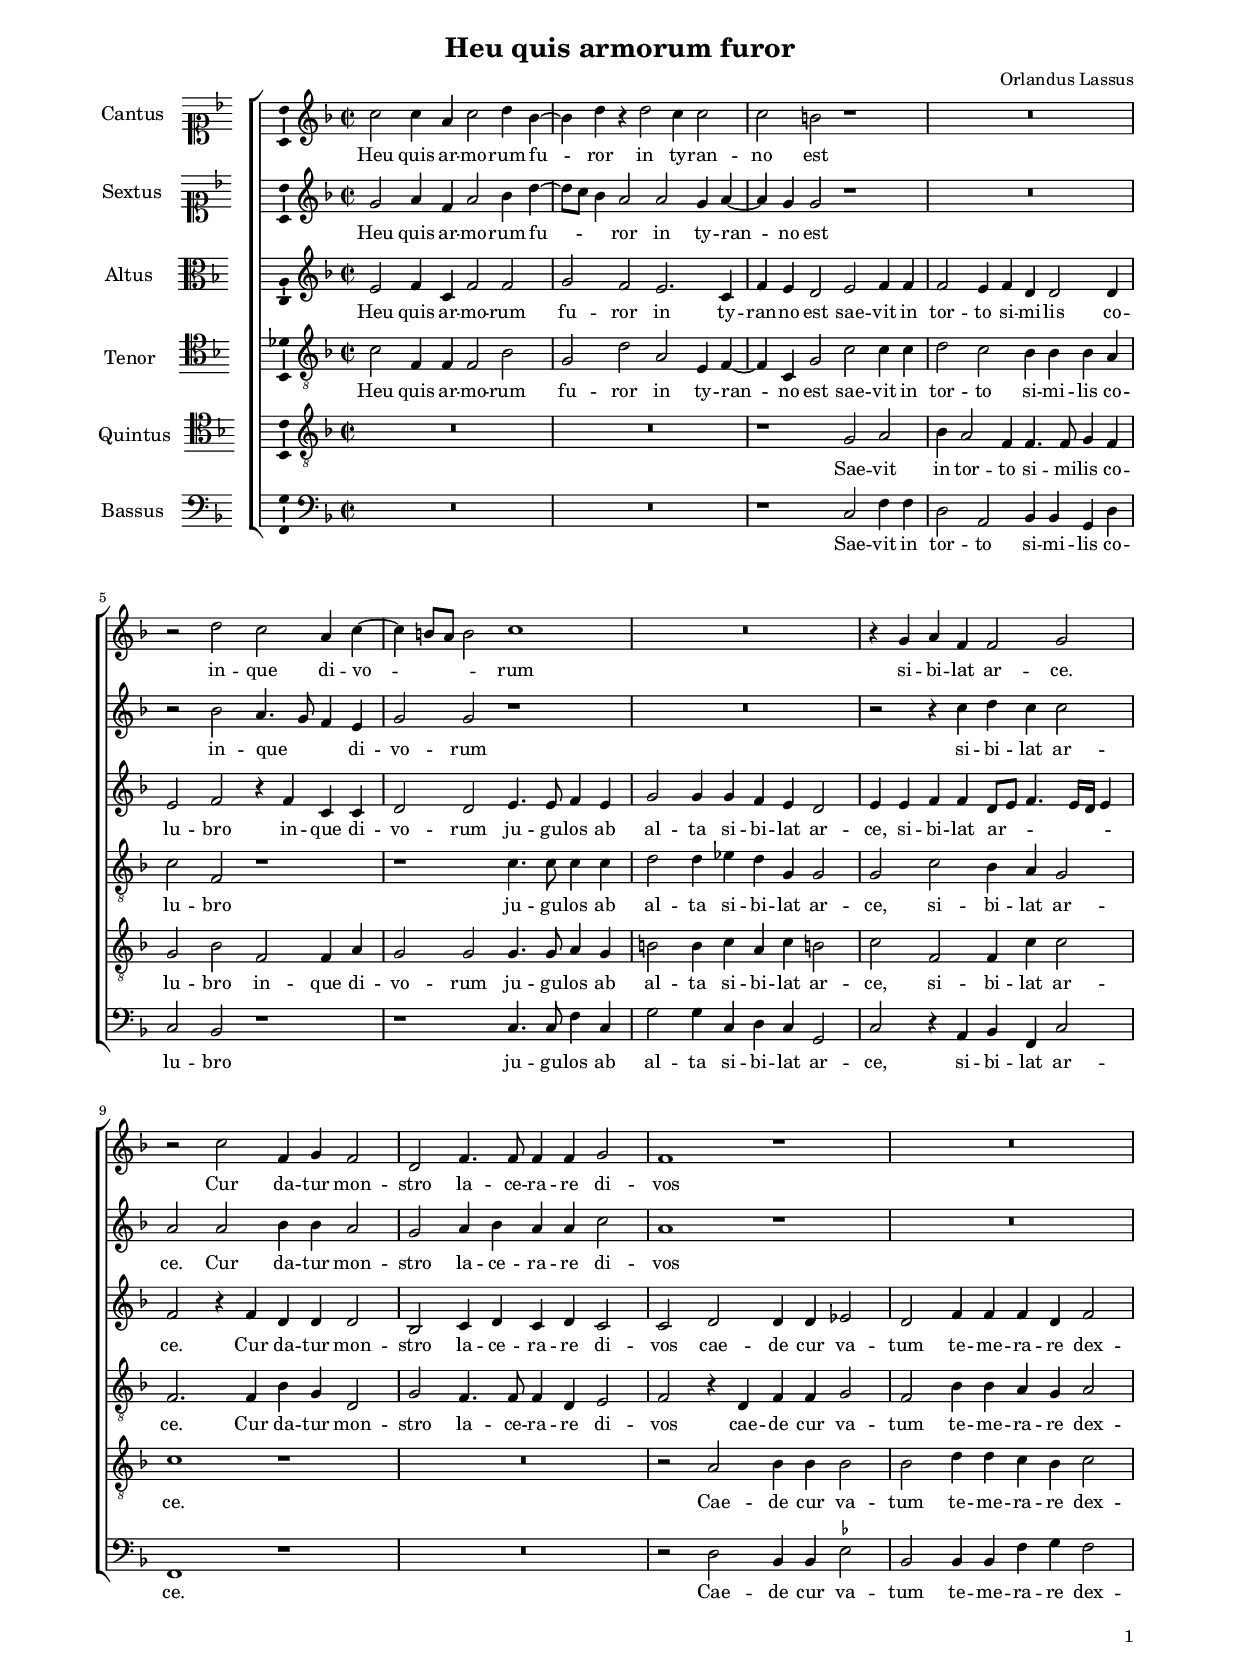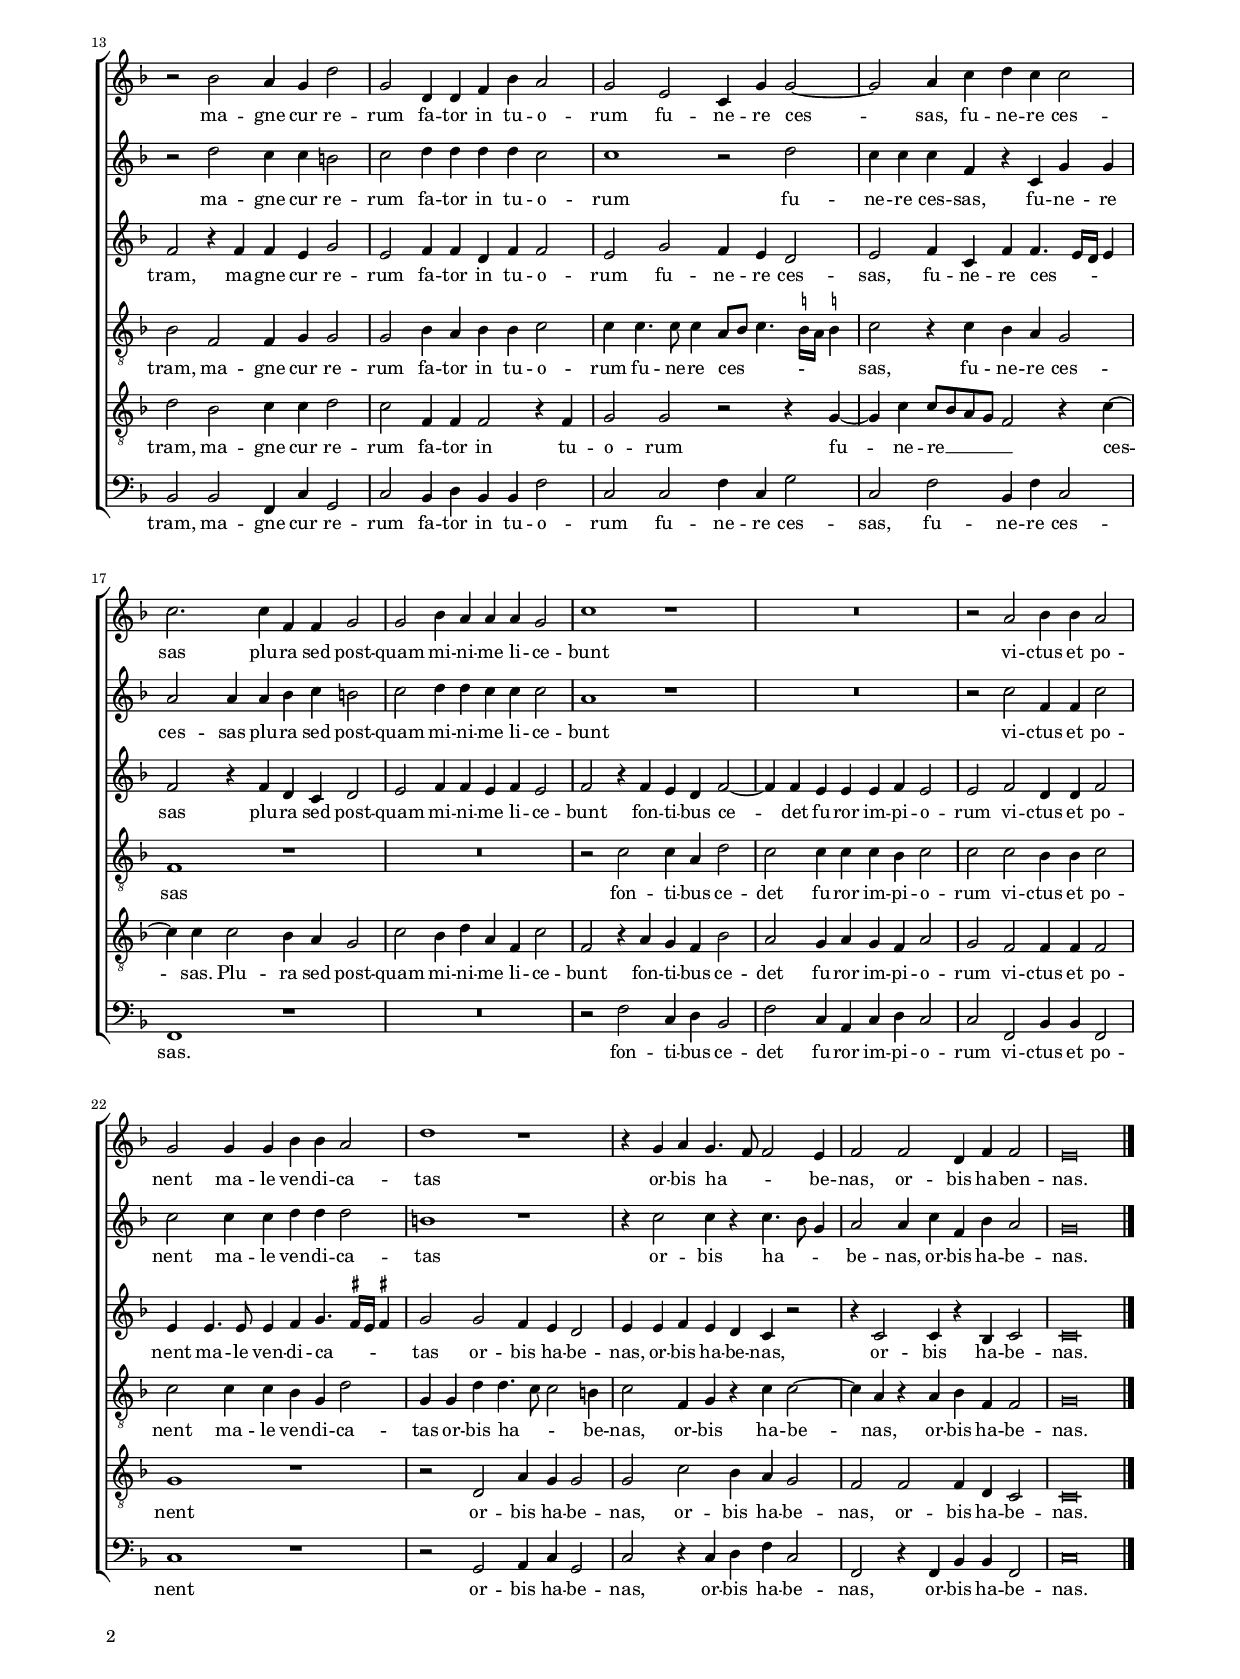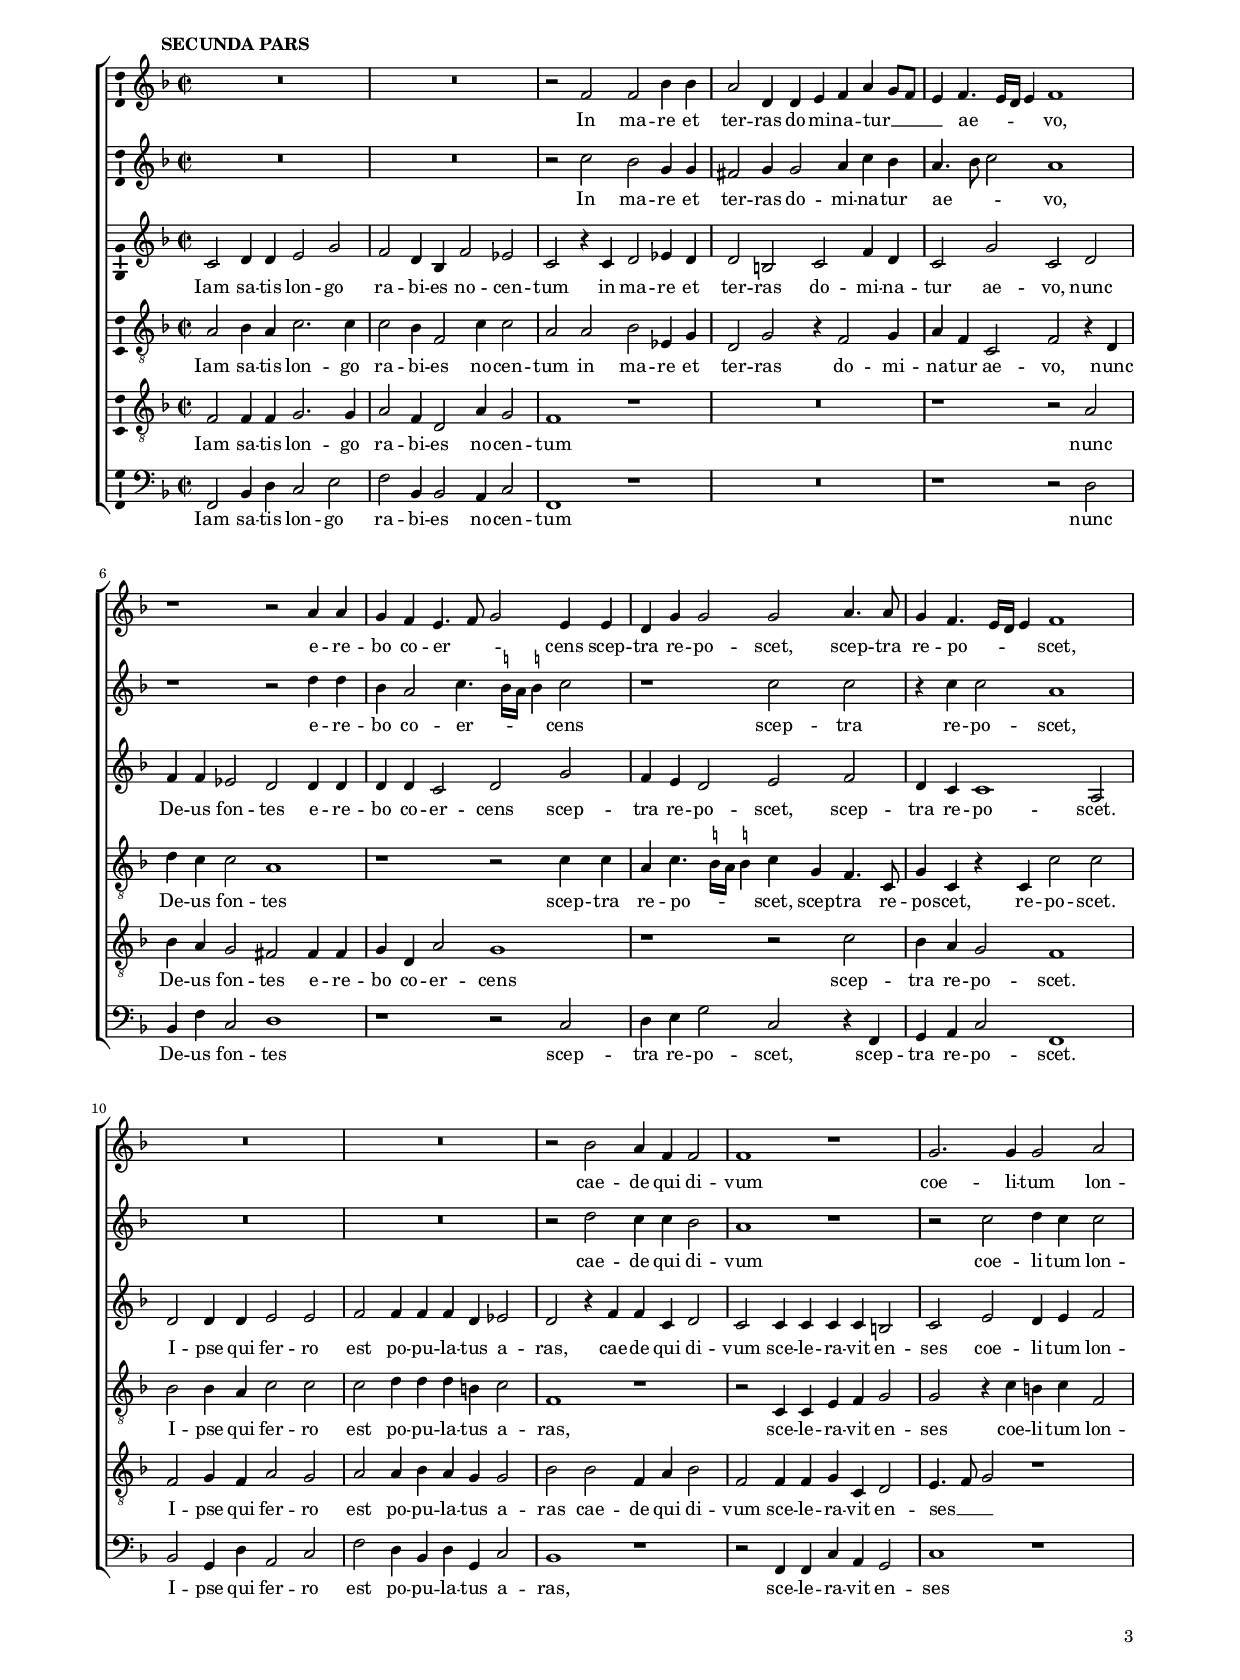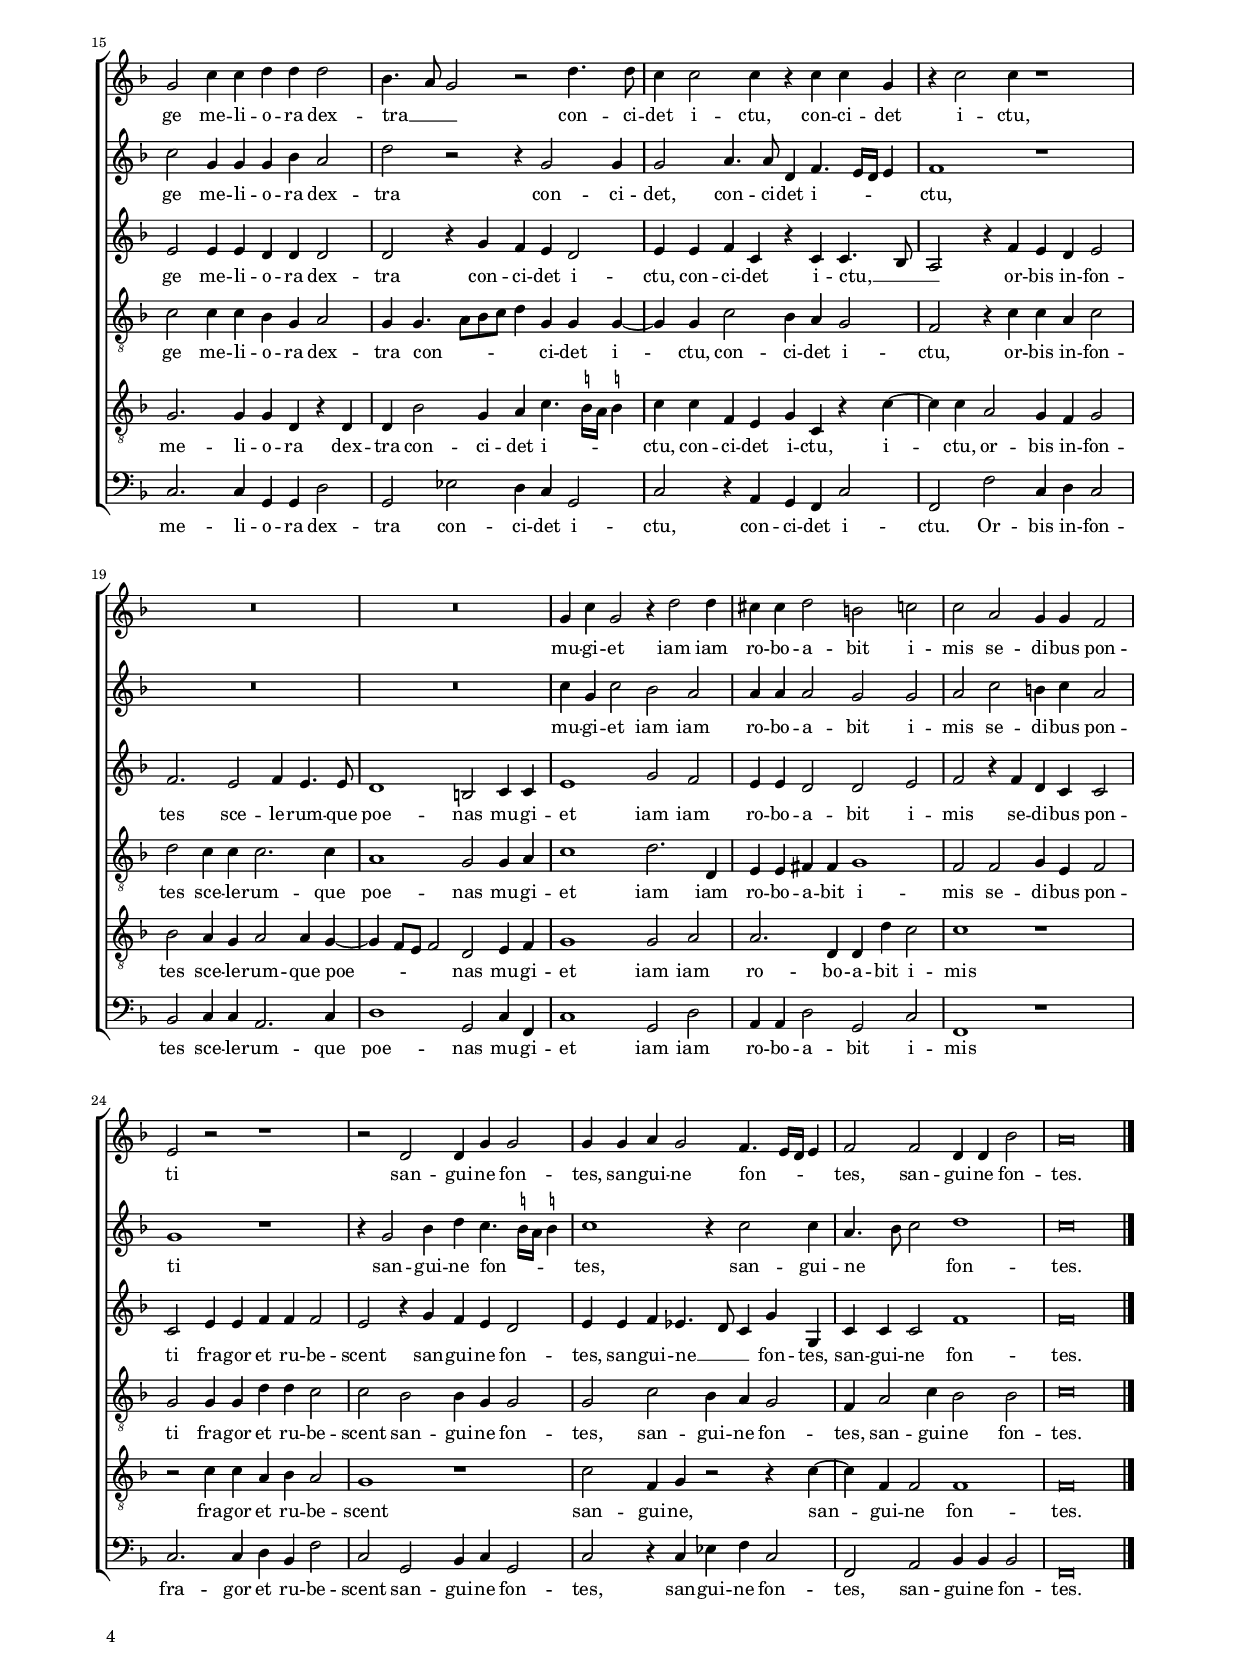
\header
{
  title="Heu quis armorum furor"
  composer="Orlandus Lassus"
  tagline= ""
}

\version "2.22.1"
\include "deutsch.ly"
#(set-global-staff-size 15)
#(ly:set-option 'point-and-click #f)

	
	ficta = { \once \set suggestAccidentals = ##t }
	
	forget = #(define-music-function (music) (ly:music?) #{
		\accidentalStyle forget
		$music
		\accidentalStyle default
		#})
    
    m = \melisma
    me = \melismaEnd


\paper
	{
	top-margin = 1.5 \cm
	bottom-margin = 0.9 \cm
	left-margin = 1.8 \cm
	right-margin = 1.8 \cm
	ragged-bottom = ##f
	ragged-last-bottom = ##t
	print-page-number = ##f
	score-system-spacing = #'((basic-distance . 17) (minimum-distance . 14) (padding . 5) (strechability . 250))
	system-system-spacing = #'((basic-distance . 17) (minimum-distance . 14) (padding . 5) (strechability . 250))
    oddFooterMarkup=\markup   \fill-line { "" \fromproperty #'page:page-number-string }
    evenFooterMarkup=\markup  \fill-line { \fromproperty #'page:page-number-string "" }
    last-bottom-spacing = #'((basic-distance . 12) (minimum-distance . 7) (padding . 4))
	systems-per-page = 3
%	min-systems-per-page = 3
	}

global = {
	\key f \major
	\time 2/2 \set Score.measureLength = #(ly:make-moment 2/1)
	\skip 1*2*26 \bar "|."
	}
	

incipitcantus = \markup { \score {
	{
	\set Staff.instrumentName = \markup { \fontsize #1 "Cantus" }
	\key f \major
	\clef soprano
	s4 \bar ""
	}
	\layout  {
	raggedright = ##t
	indent = 1.6 \cm
	line-width = 2.4 \cm
	\context { \Staff \remove Time_signature_engraver }
	}} \hspace #1 }
	

incipitsextus = \markup { \score {
	{
	\set Staff.instrumentName = \markup { \fontsize #1 "Sextus" }
	\key f \major
	\clef soprano
	s4 \bar ""
	}
	\layout  {
	raggedright = ##t
	indent = 1.6 \cm
	line-width = 2.4 \cm
	\context { \Staff \remove Time_signature_engraver }
	}} \hspace #1 }
      
      
incipitaltus = \markup { \score {
	{
	\set Staff.instrumentName = \markup { \fontsize #1 "Altus" }
	\key f \major
	\clef alto
	s4 \bar ""
	}
	\layout  {
	raggedright = ##t
	indent = 1.6 \cm
	line-width = 2.4 \cm
	\context { \Staff \remove Time_signature_engraver }
	}} \hspace #1 }


incipittenor = \markup { \score {
	{
	\set Staff.instrumentName = \markup { \fontsize #1 "Tenor" }
	\key f \major
	\clef tenor
	s4 \bar ""
	}
	\layout  {
	raggedright = ##t
	indent = 1.6 \cm
	line-width = 2.4 \cm
	\context { \Staff \remove Time_signature_engraver }
	}} \hspace #1 }
      
      
incipitquintus = \markup { \score {
	{
	\set Staff.instrumentName = \markup { \fontsize #1 "Quintus" }
	\key f \major
	\clef tenor
	s4 \bar ""
	}
	\layout  {
	raggedright = ##t
	indent = 1.6 \cm
	line-width = 2.4 \cm
	\context { \Staff \remove Time_signature_engraver }
	}} \hspace #1 }
      
      
incipitbassus = \markup { \score {
	{
	\set Staff.instrumentName = \markup { \fontsize #1 "Bassus" }
	\key f \major
	\clef bass
	s4 \bar ""
	}
	\layout  {
	raggedright = ##t
	indent = 1.6 \cm
	line-width = 2.4 \cm
	\context { \Staff \remove Time_signature_engraver }
	}} \hspace #1 }


cantus =  \relative c''
	{
	c2 c4 a c2 d4 b~
	b4 d r d2 c4 c2
	c2 h r1
	R\breve
%5
	r2 d c a4 c~ |
	c4 \m h8 a h2 \me c1
	R\breve
	r4 g a f f2 g
	r2 c f,4 g f2
%10
	d2 f4. f8 f4 f g2 |
	f1 r
	R\breve
	r2 b a4 g d'2
	g,2 d4 d f b a2
%15
	g2 e c4 g' g2~ |
	g2 a4 c d c c2
	c2. c4 f, f g2
	g2 b4 a a a g2
	c1 r
%20
	R\breve |
	r2 a b4 b a2
	g2 g4 g b b a2
	d1 r
	r4 g, a g4. \m f8 f2 \me e4
%25
	f2 f d4 f f2 |
	e\breve |
	}
	

sextus = \relative c''
	{
	g2 a4 f a2 b4 d~
	d8 \m c b4 \me a2 a g4 a~
	a4 g g2 r1
	R\breve
%5
	r2 b a4. \m g8 f4 \me e |
	g2 g r1
	R\breve
	r2 r4 c d c c2
	a2 a b4 b a2
%10
	g2 a4 b a a c2  |
	a1 r
	R\breve
	r2 d c4 c h2
	c2 d4 d d d c2
%15
	c1 r2 d |
	c4 c c f, r c g' g
	a2 a4 a b c h2
	c2 d4 d c c c2
	a1 r
%20
	R\breve |
	r2 c f,4 f c'2
	c2 c4 c d d d2
	h1 r
	r4 c2 c4 r c4. \m b8 g4 \me
%25
	a2 a4 c f, b a2 |
	g\breve |
	}

altus =  \relative c'
	{
	e2 f4 c f2 f
	g2 f e2. c4
	f4 e d2 e f4 f
	f2 e4 f d d2 d4
%5
	e2 f r4 f c c |
	d2 d e4. e8 f4 e
	g2 g4 g f e d2
	e4 e f f d8 \m e f4. e16 d e4 \me
	f2 r4 f d d d2
%10
	b2 c4 d c d c2 |
	c2 d d4 d es2
	d2 f4 f f d f2
	f2 r4 f f e g2
	e2 f4 f d f f2
%15
	e2 g f4 e d2 |
	e2 f4 c f f4. \m e16 d e4 \me
	f2 r4 f d c d2
	e2 f4 f e f e2
	f2 r4 f e d f2~
%20
	f4 f e e e f e2 |
	e2 f d4 d f2
	e4 e4. e8 e4 f g4. \m \ficta fis16 e \ficta fis!4 \me
	g2 g f4 e d2
	e4 e f e d c r2
%25
	r4 c2 c4 r b c2 |
	c\breve |
	}


tenor =  \relative c'
	{
	c2 f,4 f f2 b
	g2 d' a e4 f~
	f4 c g'2 c c4 c
	d2 c b4 b b a
%5
	c2 f, r1 |
	r1 c'4. c8 c4 c
	d2 d4 es d g, g2
	g2 c b4 a g2
	f2. f4 b g d2
%10
	g2 f4. f8 f4 d e2 |
	f2 r4 d f f g2
	f2 b4 b a g a2
	b2 f f4 g g2
	g2 b4 a b b c2
%15
	c4 c4. c8 c4 a8 \m b c4. \stemDown \ficta h16 a \stemNeutral \ficta h!4 \me |
	c2 r4 c b a g2
	f1 r
	R\breve
	r2 c' c4 a d2
%20
	c2 c4 c c b c2 |
	c2 c b4 b c2
	c2 c4 c b g d'2
	g,4 g d' d4. \m c8 c2 \me h4
	c2 f,4 g r c c2~
%25
	c4 a r a b f f2 |
	g\breve |
	}

	
quintus  =  \relative c'
	{
	R\breve
	R\breve
	r1 g2 a
	b4 a2 f4 f4. f8 g4 f
%5
	g2 b f f4 a |
	g2 g g4. g8 a4 g
	h2 h4 c a c h!2
	c2 f, f4 c' c2
	c1 r
%10
	R\breve |
	r2 a b4 b b2
	b2 d4 d c b c2
	d2 b c4 c d2
	c2 f,4 f f2 r4 f
%15
	g2 g r r4 g~ |
	g4 c c8 \m b a g f2 \me r4 c'~
	c4 c c2 b4 a g2
	c2 b4 d a f c'2
	f,2 r4 a g f b2
%20
	a2 g4 a g f a2 |
	g2 f f4 f f2
	g1 r
	r2 d a'4 g g2
	g2 c b4 a g2
%25
	f2 f f4 d c2 |
	c\breve |
	}


bassus  =  \relative c
	{
	R\breve
	R\breve
	r1 c2 f4 f
	d2 a b4 b g d'
%5
	c2 b r1 |
	r1 c4. c8 f4 c
	g'2 g4 c, d c g2
	c2 r4 a b f c'2
	f,1 r
%10
	R\breve |
	r2 d' b4 b \ficta es2
	b2 b4 b f' g f2
	b,2 b f4 c' g2
	c2 b4 d b b f'2
%15
	c2 c f4 c g'2 |
	c,2 f b,4 f' c2
	f,1 r
	R\breve
	r2 f' c4 d b2
%20
	f'2 c4 a c d c2 |
	c2 f, b4 b f2
	c'1 r
	r2 g a4 c g2
	c2 r4 c d f c2
%25
	f,2 r4 f b b f2 |
	c'\breve |
	}
	
lyricscantus = \lyricmode {
	Heu quis ar -- mo -- rum fu -- ror in ty -- ran -- no est
	in -- que di -- vo -- rum
	si -- bi -- lat ar -- ce.
	Cur da -- tur mon -- stro la -- ce -- ra -- re di -- vos
	ma -- gne cur re -- rum fa -- tor in tu -- o -- rum fu -- ne -- re ces -- sas,
	fu -- ne -- re ces -- sas
	plu -- ra sed post -- quam mi -- ni -- me li -- ce -- bunt
	vi -- ctus et po -- nent ma -- le ven -- di -- ca -- tas
	or -- bis ha -- be -- nas,
	or -- bis ha -- ben -- nas.
	}

	
lyricssextus = \lyricmode {
	Heu quis ar -- mo -- rum fu -- ror in ty -- ran -- no est
	in -- que di -- vo -- rum
	si -- bi -- lat ar -- ce.
	Cur da -- tur mon -- stro la -- ce -- ra -- re di -- vos
	ma -- gne cur re -- rum fa -- tor in tu -- o -- rum fu -- ne -- re ces -- sas,
	fu -- ne -- re ces -- sas
	plu -- ra sed post -- quam mi -- ni -- me li -- ce -- bunt
	vi -- ctus et po -- nent ma -- le ven -- di -- ca -- tas
	or -- bis ha -- be -- nas,
	or -- bis ha -- be -- nas.
	}
	
	
lyricsaltus = \lyricmode {
	Heu quis ar -- mo -- rum fu -- ror in ty -- ran -- no est
	sae -- vit in tor -- to si -- mi -- lis co -- lu -- bro
	in -- que di -- vo -- rum ju -- gu -- los ab al -- ta
	si -- bi -- lat ar -- ce,
	si -- bi -- lat ar -- ce.
	Cur da -- tur mon -- stro la -- ce -- ra -- re di -- vos
	cae -- de cur va -- tum te -- me -- ra -- re dex -- tram,
	ma -- gne cur re -- rum fa -- tor in tu -- o -- rum fu -- ne -- re ces -- sas,
	fu -- ne -- re ces -- sas
	plu -- ra sed post -- quam mi -- ni -- me li -- ce -- bunt
	fon -- ti -- bus ce -- det fu -- ror im -- pi -- o -- rum
	vi -- ctus et po -- nent ma -- le ven -- di -- ca -- tas
	or -- bis ha -- be -- nas,
	or -- bis ha -- be -- nas,
	or -- bis ha -- be -- nas.
	}
	

lyricstenor = \lyricmode {
	Heu quis ar -- mo -- rum fu -- ror in ty -- ran -- no est
	sae -- vit in tor -- to si -- mi -- lis co -- lu -- bro
	ju -- gu -- los ab al -- ta
	si -- bi -- lat ar -- ce,
	si -- bi -- lat ar -- ce.
	Cur da -- tur mon -- stro la -- ce -- ra -- re di -- vos
	cae -- de cur va -- tum te -- me -- ra -- re dex -- tram,
	ma -- gne cur re -- rum fa -- tor in tu -- o -- rum fu -- ne -- re ces -- sas,
	fu -- ne -- re ces -- sas
	fon -- ti -- bus ce -- det fu -- ror im -- pi -- o -- rum
	vi -- ctus et po -- nent ma -- le ven -- di -- ca -- tas
	or -- bis ha -- be -- nas,
	or -- bis ha -- be -- nas,
	or -- bis ha -- be -- nas.
	}

	
lyricsquintus = \lyricmode {
	Sae -- vit in tor -- to si -- mi -- lis co -- lu -- bro
	in -- que di -- vo -- rum ju -- gu -- los ab al -- ta
	si -- bi -- lat ar -- ce,
	si -- bi -- lat ar -- ce.
	Cae -- de cur va -- tum te -- me -- ra -- re dex -- tram,
	ma -- gne cur re -- rum fa -- tor in tu -- o -- rum fu -- ne -- re __ ces -- sas.
	Plu -- ra sed post -- quam mi -- ni -- me li -- ce -- bunt
	fon -- ti -- bus ce -- det fu -- ror im -- pi -- o -- rum
	vi -- ctus et po -- nent
	or -- bis ha -- be -- nas,
	or -- bis ha -- be -- nas,
	or -- bis ha -- be -- nas.
	}
	
	
lyricsbassus = \lyricmode {
	Sae -- vit in tor -- to si -- mi -- lis co -- lu -- bro
	ju -- gu -- los ab al -- ta
	si -- bi -- lat ar -- ce,
	si -- bi -- lat ar -- ce.
	Cae -- de cur va -- tum te -- me -- ra -- re dex -- tram,
	ma -- gne cur re -- rum fa -- tor in tu -- o -- rum fu -- ne -- re ces -- sas,
	fu -- ne -- re ces -- sas.
	fon -- ti -- bus ce -- det fu -- ror im -- pi -- o -- rum
	vi -- ctus et po -- nent
	or -- bis ha -- be -- nas,
	or -- bis ha -- be -- nas,
	or -- bis ha -- be -- nas.
	}
	

\score
{  
	\new ChoirStaff \with { \override StaffGrouper.staff-staff-spacing.basic-distance = #12 }
	<<
	
	\new Staff << \global
	\new Voice="v1" {
		\set Staff.instrumentName=\incipitcantus
		\set Staff.midiInstrument = "reed organ"
		\clef "treble"
		\cantus }
	\new Lyrics \lyricsto "v1" {\lyricscantus }
	>>
	
	
	\new Staff << \global
	\new Voice="v6" {
		\set Staff.instrumentName=\incipitsextus
		\set Staff.midiInstrument = "reed organ"
		\clef "treble" 
		\sextus}
	\new Lyrics \lyricsto "v6" {\lyricssextus }
	>>

	
	\new Staff << \global
	\new Voice="v2" {
		\set Staff.instrumentName=\incipitaltus
		\set Staff.midiInstrument = "reed organ"
		\clef "treble" 
		\altus}
	\new Lyrics \lyricsto "v2" {\lyricsaltus }
	>>

	
	\new Staff << \global
	\new Voice="v3" {
		\set Staff.instrumentName=\incipittenor
		\set Staff.midiInstrument = "reed organ"
		\clef "G_8"
		\tenor }
	\new Lyrics \lyricsto "v3" {\lyricstenor }
	>>
	
	
	\new Staff << \global
	\new Voice="v5" {
		\set Staff.instrumentName=\incipitquintus
		\set Staff.midiInstrument = "reed organ"
		\clef "G_8"
		\quintus}
	\new Lyrics \lyricsto "v5" {\lyricsquintus }
	>>
	
	
	\new Staff << \global
	\new Voice="v4" {
		\set Staff.instrumentName=\incipitbassus
		\set Staff.midiInstrument = "reed organ"
		\clef "bass" 
		\bassus }
	\new Lyrics \lyricsto "v4" {\lyricsbassus}
	>>
	
	>>
		
	\layout
	{
	indent = 2.6 \cm
%	\context { \Lyrics \override VerticalAxisGroup.nonstaff-relatedstaff-spacing.padding = #2 }
%	\context { \Lyrics \override LyricText.font-size = #1 }
  	\context { \Staff \consists "Ambitus_engraver" }
	\context { \Staff \override TimeSignature.break-visibility = #end-of-line-invisible }
	\context { \Score \override BarNumber.padding = #2 }
	\context { \Voice \override NoteHead.style = #'baroque }
	}
	

\midi
	{
    	\tempo 2 = 90
	}
	
}

%%%%%%%%%%%%%%%%%%%%  PARS SECUNDA


global = {
	\key f \major
	\time 2/2 \set Score.measureLength = #(ly:make-moment 2/1)
	\skip 1*2*28 \bar "|."
	}

	
cantus =  \relative c''
	{
	R\breve
	R\breve
	r2 f, f b4 b
	a2 d,4 d e f a4 \m g8 f
%5
	e4 \me f4. \m e16 d e4 \me f1 |
	r1 r2 a4 a
	g4 f e4. \m f8 g2 \me e4 e
	d4 g g2 g a4. a8
	g4 f4. \m e16 d e4 \me f1
%10
	R\breve |
	R\breve
	r2 b a4 f f2
	f1 r
	g2. g4 g2 a
%15
	g2 c4 c d d d2 |
	b4. \m a8 g2 \me r d'4. d8
	c4 c2 c4 r c c g
	r4 c2 c4 r1
	R\breve
%20
	R\breve |
	g4 c g2 r4 d'2 d4
	cis4 cis d2 h c
	c2 a g4 g f2
	e2 r r1
%25
	r2 d d4 g g2 |
	g4 g a g2 f4. \m e16 d e4 \me
	f2 f d4 d b'2
	a\breve |
	}
	

sextus = \relative c''
	{
	R\breve
	R\breve
	r2 c b g4 g
	fis2 g4 g2 a4 c b
%5
	a4. \m b8 c2 \me a1 |
	r1 r2 d4 d
	b4 a2 c4. \m \stemDown \ficta h16 a \stemNeutral \ficta h!4 \me c2
	r1 c2 c
	r4 c c2 a1
%10
	R\breve |
	R\breve
	r2 d c4 c b2
	a1 r
	r2 c d4 c c2
%15
	c2 g4 g g b a2 |
	d2 r r4 g,2 g4
	g2 a4. a8 d,4 f4. \m e16 d e4 \me
	f1 r
	R\breve
%20
	R\breve |
	c'4 g c2 b a
	a4 a a2 g g
	a2 c h4 c a2
	g1 r
%25
	r4 g2 b4 d c4. \m \stemDown \ficta h16 a \stemNeutral \ficta h!4 \me |
	c1 r4 c2 c4
	a4. \m b8 c2 \me d1
	c\breve |
	}

altus =  \relative c'
	{
	c2 d4 d e2 g
	f2 d4 b f'2 es
	c2 r4 c d2 es4 d
	d2 h c f4 d
%5
	c2 g' c, d |
	f4 f es2 d d4 d
	d4 d c2 d g
	f4 e d2 e f
	d4 c c1 a2
%10
	d2 d4 d e2 e |
	f2 f4 f f d es2
	d2 r4 f f c d2
	c2 c4 c c c h2
	c2 e d4 e f2
%15
	e2 e4 e d d d2 |
	d2 r4 g f e d2
	e4 e f c r c c4. \m b8
	a2 \me r4 f' e d e2
	f2. e2 f4 e4. e8
%20
	d1 h2 c4 c |
	e1 g2 f
	e4 e d2 d e
	f2 r4 f d c c2
	c2 e4 e f f f2
%25
	e2 r4 g f e d2 |
	e4 e f es4. \m d8 c4 \me g' g,
	c4 c c2 f1
	f\breve |
	}


tenor =  \relative c'
	{
	a2 b4 a c2. c4
	c2 b4 f2 c'4 c2
	a2 a b es,4 g
	d2 g r4 f2 g4
%5
	a4 f c2 f r4 d |
	d'4 c c2 a1
	r1 r2 c4 c
	a4 c4. \m \stemDown \ficta h16 a \stemNeutral \ficta h!4 \me c g f4. c8
	g'4 c, r c c'2 c
%10
	b2 b4 a c2 c |
	c2 d4 d d h c2
	f,1 r
	r2 c4 c e f g2
	g2 r4 c h c f,2
%15
	c'2 c4 c b g a2 |
	g4 g4. \m a8 b c d4 \me g, g g~
	g4 g c2 b4 a g2
	f2 r4 c' c a c2
	d2 c4 c c2. c4
%20
	a1 g2 g4 a |
	c1 d2. d,4
	e4 e fis fis g1
	f2 f g4 e f2
	g2 g4 g d' d c2
%25
	c2 b b4 g g2 |
	g2 c b4 a g2
	f4 a2 c4 b2 b
	c\breve |
	}

	
quintus  =  \relative c'
	{
	f,2 f4 f g2. g4
	a2 f4 d2 a'4 g2
	f1 r
	R\breve
%5
	r1 r2 a |
	b4 a g2 fis fis4 fis
	g4 d a'2 g1
	r1 r2 c
	b4 a g2 f1
%10
	f2 g4 f a2 g |
	a2 a4 b a g g2
	b2 b f4 a b2
	f2 f4 f g c, d2
	e4. \m f8 g2 \me r1
%15
	g2. g4 g d r d |
	d4 b'2 g4 a c4. \m \stemDown \ficta h16 a \stemNeutral \ficta h!4 \me
	c4 c f, e g c, r c'~
	c4 c a2 g4 f g2
	b2 a4 g a2 a4 g~
%20
	g4 \m f8 e f2 \me d e4 f |
	g1 g2 a
	a2. d,4 d d' c2
	c1 r
	r2 c4 c a b a2
%25
	g1 r |
	c2 f,4 g r2 r4 c~
	c4 f, f2 f1
	f\breve |
	}


bassus  =  \relative c
	{
	f,2 b4 d c2 e
	f2 b,4 b2 a4 c2
	f,1 r
	R\breve
%5
	r1 r2 d' |
	b4 f' c2 d1
	r1 r2 c
	d4 e g2 c, r4 f,
	g4 a c2 f,1
%10
	b2 g4 d' a2 c |
	f2 d4 b d g, c2
	b1 r
	r2 f4 f c' a g2
	c1 r
%15
	c2. c4 g g d'2 |
	g,2 es' d4 c g2
	c2 r4 a g f c'2
	f,2 f' c4 d c2
	b2 c4 c a2. c4
%20
	d1 g,2 c4 f, |
	c'1 g2 d'
	a4 a d2 g, c
	f,1 r
	c'2. c4 d b f'2
%25
	c2 g b4 c g2 |
	c2 r4 c es f c2
	f,2 a b4 b b2
	f\breve |
	}
	
lyricscantus = \lyricmode {
	In ma -- re et ter -- ras do -- mi -- na -- tur __ ae -- vo,
	e -- re -- bo co -- er -- cens
	scep -- tra re -- po -- scet,
	scep -- tra re -- po -- scet,
	cae -- de qui di -- vum 
	coe -- li -- tum lon -- ge me -- li -- o -- ra dex -- tra __
	con -- ci -- det i -- ctu,
	con -- ci -- det i -- ctu,
	mu -- gi -- et iam iam ro -- bo -- a -- bit i -- mis
	se -- di -- bus pon -- ti
	san -- gui -- ne fon -- tes,
	san -- gui -- ne fon -- tes,
	san -- gui -- ne fon -- tes.
	}

	
lyricssextus = \lyricmode {
	In ma -- re et ter -- ras do -- mi -- na -- tur ae -- vo,
	e -- re -- bo co -- er -- cens
	scep -- tra re -- po -- scet,
	cae -- de qui di -- vum 
	coe -- li -- tum lon -- ge me -- li -- o -- ra dex -- tra
	con -- ci -- det,
	con -- ci -- det i -- ctu,
	mu -- gi -- et iam iam ro -- bo -- a -- bit i -- mis
	se -- di -- bus pon -- ti
	san -- gui -- ne fon -- tes,
	san -- gui -- ne fon -- tes.
	}
	
	
lyricsaltus = \lyricmode {
	Iam sa -- tis lon -- go ra -- bi -- es no -- cen -- tum
	in ma -- re et ter -- ras do -- mi -- na -- tur ae -- vo,
	nunc De -- us fon -- tes e -- re -- bo co -- er -- cens
	scep -- tra re -- po -- scet,
	scep -- tra re -- po -- scet.
	I -- pse qui fer -- ro est po -- pu -- la -- tus a -- ras,
	cae -- de qui di -- vum sce -- le -- ra -- vit en -- ses
	coe -- li -- tum lon -- ge me -- li -- o -- ra dex -- tra
	con -- ci -- det i -- ctu,
	con -- ci -- det i -- ctu, __
	or -- bis in -- fon -- tes sce -- le -- rum -- que poe -- nas
	mu -- gi -- et iam iam ro -- bo -- a -- bit i -- mis
	se -- di -- bus pon -- ti fra -- gor et ru -- be -- scent
	san -- gui -- ne fon -- tes,
	san -- gui -- ne __ fon -- tes,
	san -- gui -- ne fon -- tes.
	}
	

lyricstenor = \lyricmode {
	Iam sa -- tis lon -- go ra -- bi -- es no -- cen -- tum
	in ma -- re et ter -- ras do -- mi -- na -- tur ae -- vo,
	nunc De -- us fon -- tes
	scep -- tra re -- po -- scet,
	scep -- tra re -- po -- scet,
	re -- po -- scet.
	I -- pse qui fer -- ro est po -- pu -- la -- tus a -- ras,
	sce -- le -- ra -- vit en -- ses
	coe -- li -- tum lon -- ge me -- li -- o -- ra dex -- tra
	con -- ci -- det i -- ctu,
	con -- ci -- det i -- ctu,
	or -- bis in -- fon -- tes sce -- le -- rum -- que poe -- nas
	mu -- gi -- et iam iam ro -- bo -- a -- bit i -- mis
	se -- di -- bus pon -- ti fra -- gor et ru -- be -- scent
	san -- gui -- ne fon -- tes,
	san -- gui -- ne fon -- tes,
	san -- gui -- ne fon -- tes.
	}

	
lyricsquintus = \lyricmode {
	Iam sa -- tis lon -- go ra -- bi -- es no -- cen -- tum
	nunc De -- us fon -- tes e -- re -- bo co -- er -- cens
	scep -- tra re -- po -- scet.
	I -- pse qui fer -- ro est po -- pu -- la -- tus a -- ras
	cae -- de qui di -- vum sce -- le -- ra -- vit en -- ses __
	me -- li -- o -- ra dex -- tra
	con -- ci -- det i -- ctu,
	con -- ci -- det i -- ctu,
	i -- ctu,
	or -- bis in -- fon -- tes sce -- le -- rum -- que poe -- nas
	mu -- gi -- et iam iam ro -- bo -- a -- bit i -- mis
	fra -- gor et ru -- be -- scent
	san -- gui -- ne,
	san -- gui -- ne fon -- tes.
	}
	
	
lyricsbassus = \lyricmode {
	Iam sa -- tis lon -- go ra -- bi -- es no -- cen -- tum
	nunc De -- us fon -- tes
	scep -- tra re -- po -- scet,
	scep -- tra re -- po -- scet.
	I -- pse qui fer -- ro est po -- pu -- la -- tus a -- ras,
	sce -- le -- ra -- vit en -- ses
	me -- li -- o -- ra dex -- tra
	con -- ci -- det i -- ctu,
	con -- ci -- det i -- ctu.
	Or -- bis in -- fon -- tes sce -- le -- rum -- que poe -- nas
	mu -- gi -- et iam iam ro -- bo -- a -- bit i -- mis
	fra -- gor et ru -- be -- scent
	san -- gui -- ne fon -- tes,
	san -- gui -- ne fon -- tes,
	san -- gui -- ne fon -- tes.
	}
	

\score
{  
	\new ChoirStaff \with { \override StaffGrouper.staff-staff-spacing.basic-distance = #12 }
	<<
	
	\new Staff <<\global
	\new Voice="v1" {
	  %\set Staff.instrumentName=\incipitcantus
		\set Staff.midiInstrument = "reed organ"
		\clef "treble"
		\cantus }
	\new Lyrics \lyricsto "v1" {\lyricscantus }
	>>
	
	
	\new Staff << \global
	\new Voice="v6" {
	  %\set Staff.instrumentName=\incipitsextus
		\set Staff.midiInstrument = "reed organ"
		\clef "treble" 
		\sextus}
	\new Lyrics \lyricsto "v6" {\lyricssextus }
	>>

	
	\new Staff << \global
	\new Voice="v2" {
	  %\set Staff.instrumentName=\incipitaltus
		\set Staff.midiInstrument = "reed organ"
		\clef "treble" 
		\altus}
	\new Lyrics \lyricsto "v2" {\lyricsaltus }
	>>

	
	\new Staff <<\global
	\new Voice="v3" {
	  %\set Staff.instrumentName=\incipittenor
		\set Staff.midiInstrument = "reed organ"
		\clef "G_8"
		\tenor }
	\new Lyrics \lyricsto "v3" {\lyricstenor }
	>>
	
	
	\new Staff << \global
	\new Voice="v5" {
	  %\set Staff.instrumentName=\incipitquintus
		\set Staff.midiInstrument = "reed organ"
		\clef "G_8"
		\quintus}
	\new Lyrics \lyricsto "v5" {\lyricsquintus }
	>>
	
	
	\new Staff <<\global
	\new Voice="v4" {
	  %\set Staff.instrumentName=\incipitbassus
		\set Staff.midiInstrument = "reed organ"
		\clef "bass" 
		\bassus }
	\new Lyrics \lyricsto "v4" {\lyricsbassus}
	>>
	
	>>
		
	\layout
	{
	indent = 0 \cm
%	\context { \Lyrics \override VerticalAxisGroup.nonstaff-relatedstaff-spacing.padding = #2 }
%	\context { \Lyrics \override LyricText.font-size = #1 }
   	\context { \Staff \consists "Ambitus_engraver" }
	\context { \Staff \override TimeSignature.break-visibility = #end-of-line-invisible }
	\context { \Score \override BarNumber.padding = #2 }
	\context { \Voice \override NoteHead.style = #'baroque }
	}

    \header { piece = \markup { \raise #2 \hspace # 7 \bold "SECUNDA PARS"} }
	
\midi
	{
    \tempo 2 = 90
	}
	
}

% EOF
